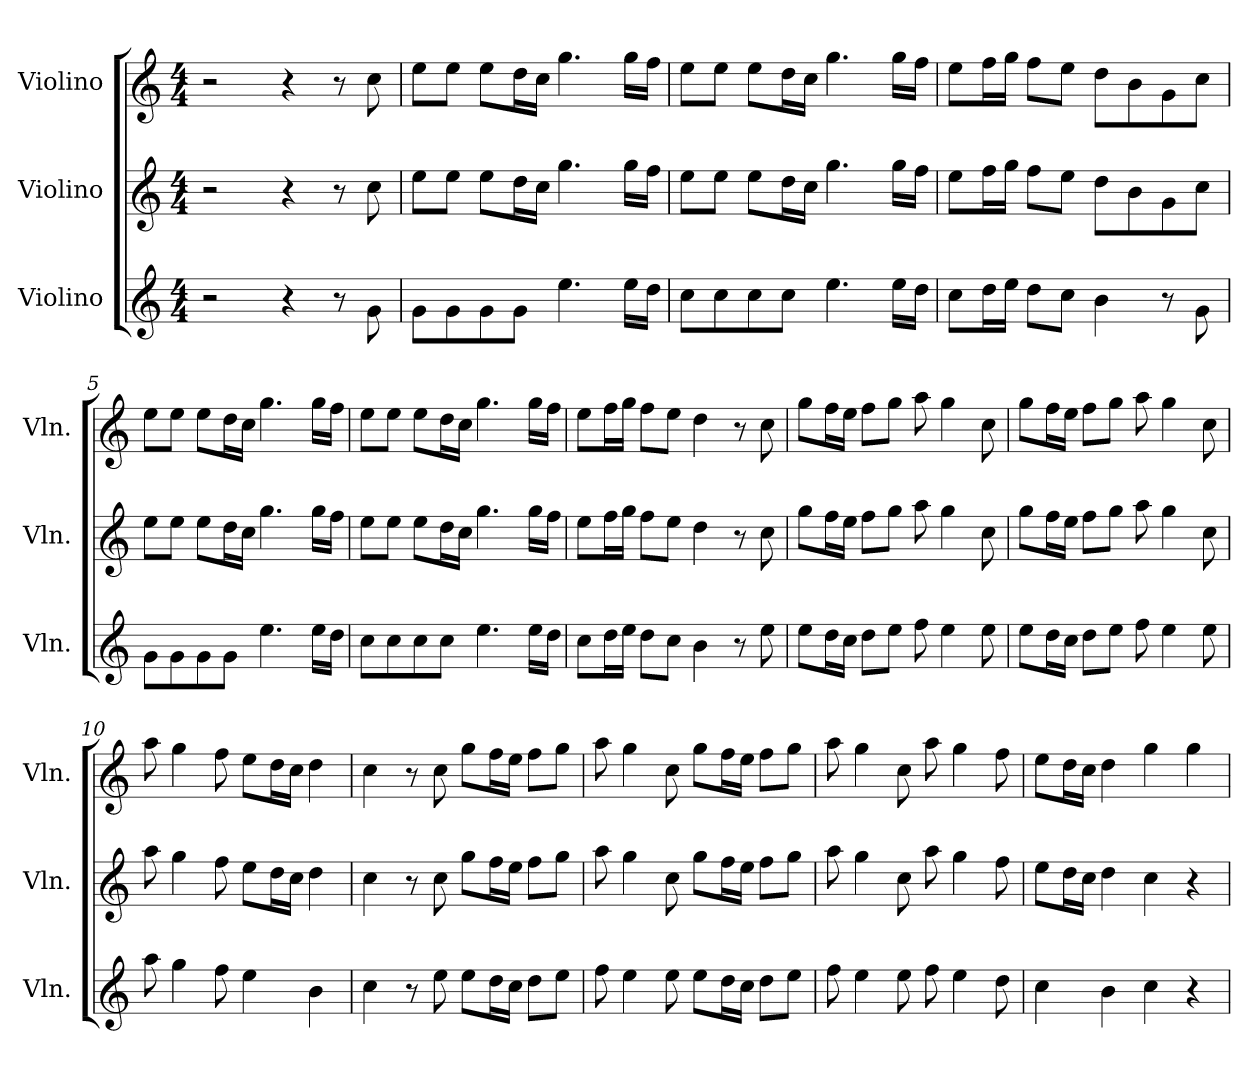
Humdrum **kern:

**kern	**kern	**kern
*part3	*part2	*part1
*staff3	*staff2	*staff1
*I"Violino	*I"Violino	*I"Violino
*I'Vln.	*I'Vln.	*I'Vln.
*clefG2	*clefG2	*clefG2
*k[]	*k[]	*k[]
*M4/4	*M4/4	*M4/4
*MM91	*MM91	*MM91
=1	=1	=1
2r	2r	2r
4r	4r	4r
8r	8r	8r
8g\	8cc\	8cc\
=2	=2	=2
8g\L	8ee\L	8ee\L
8g\	8ee\J	8ee\J
8g\	8ee\L	8ee\L
8g\J	16dd\L	16dd\L
.	16cc\JJ	16cc\JJ
4.ee\	4.gg\	4.gg\
16ee\LL	16gg\LL	16gg\LL
16dd\JJ	16ff\JJ	16ff\JJ
=3	=3	=3
8cc\L	8ee\L	8ee\L
8cc\	8ee\J	8ee\J
8cc\	8ee\L	8ee\L
8cc\J	16dd\L	16dd\L
.	16cc\JJ	16cc\JJ
4.ee\	4.gg\	4.gg\
16ee\LL	16gg\LL	16gg\LL
16dd\JJ	16ff\JJ	16ff\JJ
=4	=4	=4
8cc\L	8ee\L	8ee\L
16dd\L	16ff\L	16ff\L
16ee\JJ	16gg\JJ	16gg\JJ
8dd\L	8ff\L	8ff\L
8cc\J	8ee\J	8ee\J
4b\	8dd\L	8dd\L
.	8b\	8b\
8r	8g\	8g\
8g\	8cc\J	8cc\J
!!LO:LB:g=z
=5	=5	=5
8g\L	8ee\L	8ee\L
8g\	8ee\J	8ee\J
8g\	8ee\L	8ee\L
8g\J	16dd\L	16dd\L
.	16cc\JJ	16cc\JJ
4.ee\	4.gg\	4.gg\
16ee\LL	16gg\LL	16gg\LL
16dd\JJ	16ff\JJ	16ff\JJ
=6	=6	=6
8cc\L	8ee\L	8ee\L
8cc\	8ee\J	8ee\J
8cc\	8ee\L	8ee\L
8cc\J	16dd\L	16dd\L
.	16cc\JJ	16cc\JJ
4.ee\	4.gg\	4.gg\
16ee\LL	16gg\LL	16gg\LL
16dd\JJ	16ff\JJ	16ff\JJ
=7	=7	=7
8cc\L	8ee\L	8ee\L
16dd\L	16ff\L	16ff\L
16ee\JJ	16gg\JJ	16gg\JJ
8dd\L	8ff\L	8ff\L
8cc\J	8ee\J	8ee\J
4b\	4dd\	4dd\
8r	8r	8r
8ee\	8cc\	8cc\
=8	=8	=8
8ee\L	8gg\L	8gg\L
16dd\L	16ff\L	16ff\L
16cc\JJ	16ee\JJ	16ee\JJ
8dd\L	8ff\L	8ff\L
8ee\J	8gg\J	8gg\J
8ff\	8aa\	8aa\
4ee\	4gg\	4gg\
8ee\	8cc\	8cc\
!!LO:LB:g=z
=9	=9	=9
8ee\L	8gg\L	8gg\L
16dd\L	16ff\L	16ff\L
16cc\JJ	16ee\JJ	16ee\JJ
8dd\L	8ff\L	8ff\L
8ee\J	8gg\J	8gg\J
8ff\	8aa\	8aa\
4ee\	4gg\	4gg\
8ee\	8cc\	8cc\
=10	=10	=10
8aa\	8aa\	8aa\
4gg\	4gg\	4gg\
8ff\	8ff\	8ff\
4ee\	8ee\L	8ee\L
.	16dd\L	16dd\L
.	16cc\JJ	16cc\JJ
4b\	4dd\	4dd\
=11	=11	=11
4cc\	4cc\	4cc\
8r	8r	8r
8ee\	8cc\	8cc\
8ee\L	8gg\L	8gg\L
16dd\L	16ff\L	16ff\L
16cc\JJ	16ee\JJ	16ee\JJ
8dd\L	8ff\L	8ff\L
8ee\J	8gg\J	8gg\J
=12	=12	=12
8ff\	8aa\	8aa\
4ee\	4gg\	4gg\
8ee\	8cc\	8cc\
8ee\L	8gg\L	8gg\L
16dd\L	16ff\L	16ff\L
16cc\JJ	16ee\JJ	16ee\JJ
8dd\L	8ff\L	8ff\L
8ee\J	8gg\J	8gg\J
!!LO:LB:g=z
=13	=13	=13
8ff\	8aa\	8aa\
4ee\	4gg\	4gg\
8ee\	8cc\	8cc\
8ff\	8aa\	8aa\
4ee\	4gg\	4gg\
8dd\	8ff\	8ff\
=14	=14	=14
4cc\	8ee\L	8ee\L
.	16dd\L	16dd\L
.	16cc\JJ	16cc\JJ
4b\	4dd\	4dd\
4cc\	4cc\	4gg\
4r	4r	4gg\
=	=	=
*-	*-	*-
